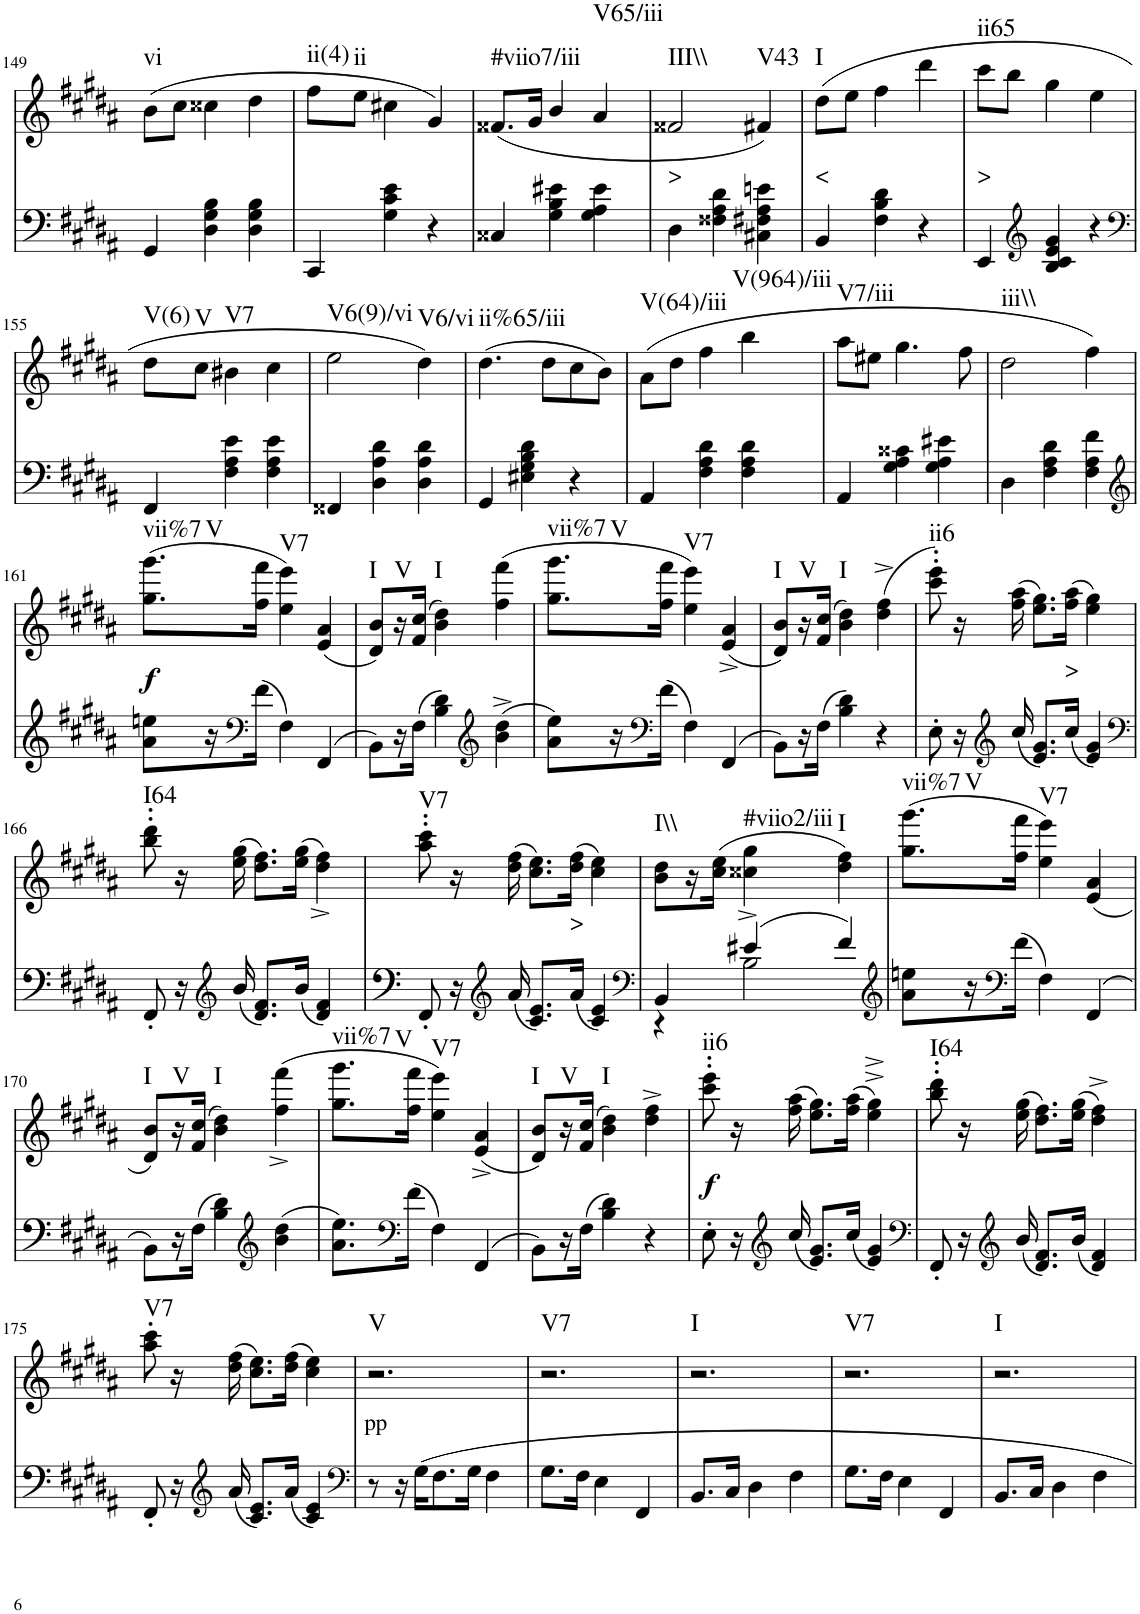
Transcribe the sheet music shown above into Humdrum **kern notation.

**kern	**kern	**text	**dynam	**harte
*part2	*part1	*part1	*part1	*part1
*staff2	*staff1	*staff1	*staff1	*
*I"Piano	*I"Piano	*	*	*
*I'Pno	*I'Pno	*	*	*
!!LO:PB:g=z
*clefF4	*clefG2	*	*	*
*k[f#c#g#d#a#]	*k[f#c#g#d#a#]	*	*	*
*M3/4	*M3/4	*	*	*
=149	=149	=149	=149	=149
!	!	!	!	!LO:H:kt=vi
4GG#/	(8b\L	.	.	N
.	8cc#\J	.	.	.
4D#\ 4G#\ 4B\	4cc##X\	.	.	.
4D#\ 4G#\ 4B\	4dd#\	.	.	.
=150	=150	=150	=150	=150
!	!	!	!	!LO:H:kt=ii(4)
4CC#/	8ff#\L	.	.	N
!	!	!	!	!LO:H:kt=ii
.	8ee\J	.	.	N
4G#\ 4c#\ 4e\	4cc#X\	.	.	.
4r	4g#/)	.	.	.
=151	=151	=151	=151	=151
!	!	!	!	!LO:H:kt=#viio7/iii
4C##X/	(<8.f##X/L	.	.	N
.	16g#/Jk	.	.	.
4G#\ 4B\ 4e#X\	4b/	.	.	.
!	!	!	!	!LO:H:kt=V65/iii
4G#\ 4A#\ 4e#\	4a#/	.	.	N
=152	=152	=152	=152	=152
!	!	!LO:LY:b	!	!LO:H:kt=III\\
4D#\	2f##X/	>	.	N
4F##X\ 4A#\ 4d#\	.	.	.	.
!	!	!	!	!LO:H:kt=V43
4C#X\ 4F#X\ 4A#\ 4en\	4f#X/)	.	.	N
=153	=153	=153	=153	=153
!	!	!LO:LY:b	!	!LO:H:kt=I
4BB/	(8dd#\L	<	.	N
.	8ee\J	.	.	.
4F#\ 4B\ 4d#\	4ff#\	.	.	.
4r	4ddd#\	.	.	.
=154	=154	=154	=154	=154
!	!	!LO:LY:b	!	!LO:H:kt=ii65
4EE/	8ccc#\L	>	.	N
.	8bb\J	.	.	.
*clefG2	*	*	*	*
4B/ 4c#/ 4e/ 4g#/	4gg#\	.	.	.
4r	4ee\	.	.	.
!!LO:LB:g=z
=155	=155	=155	=155	=155
*clefF4	*	*	*	*
!	!	!	!	!LO:H:kt=V(6)
4FF#/	8dd#\L	.	.	N
!	!	!	!	!LO:H:kt=V
.	8cc#\J	.	.	N
!	!	!	!	!LO:H:kt=V7
4F#\ 4A#\ 4e\	4b#X\	.	.	N
4F#\ 4A#\ 4e\	4cc#\	.	.	.
=156	=156	=156	=156	=156
!	!	!	!	!LO:H:kt=V6(9)/vi
4FF##X/	2ee\	.	.	N
4D#\ 4A#\ 4d#\	.	.	.	.
!	!	!	!	!LO:H:kt=V6/vi
4D#\ 4A#\ 4d#\	4dd#\)	.	.	N
=157	=157	=157	=157	=157
!	!	!	!	!LO:H:kt=ii%65/iii
4GG#/	(4.dd#\	.	.	N
4E#X\ 4G#\ 4B\ 4d#\	.	.	.	.
.	8dd#\L	.	.	.
4r	8cc#\	.	.	.
.	8b\J)	.	.	.
=158	=158	=158	=158	=158
!	!	!	!	!LO:H:kt=V(64)/iii
4AA#/	(8a#\L	.	.	N
.	8dd#\J	.	.	.
4F#\ 4A#\ 4d#\	4ff#\	.	.	.
!	!	!	!	!LO:H:kt=V(964)/iii
4F#\ 4A#\ 4d#\	4bb\	.	.	N
=159	=159	=159	=159	=159
!	!	!	!	!LO:H:kt=V7/iii
4AA#/	8aa#\L	.	.	N
.	8ee#X\J	.	.	.
4G#\ 4A#\ 4c##X\	4.gg#\	.	.	.
4G#\ 4A#\ 4e#X\	.	.	.	.
.	8ff#\	.	.	.
=160	=160	=160	=160	=160
!	!	!	!	!LO:H:kt=iii\\
4D#\	2dd#\	.	.	N
4F#\ 4A#\ 4d#\	.	.	.	.
4F#\ 4A#\ 4f#\	4ff#\)	.	.	.
!!LO:LB:g=z
=161	=161	=161	=161	=161
*clefG2	*	*	*	*
!	!	!	!LO:DY:b	!LO:H:n=1:kt=vii%7
!	!	!	!	!LO:H:n=2:kt=V
8a#\ 8een\L	(8.gg#\ 8.ggg#\L	.	f	N N
16r	.	.	.	.
*clefF4	*	*	*	*
(16f#\JJ	16ff#\ 16fff#\Jk	.	.	.
!	!	!	!	!LO:H:kt=V7
4F#\)	4ee\ 4eee\)	.	.	N
(4FF#/	(4e/ 4a#/	.	.	.
=162	=162	=162	=162	=162
!	!	!	!	!LO:H:kt=I
8BB\L)	8d#/ 8b/L)	.	.	N
!	!	!	!	!LO:H:kt=V
16r	16r	.	.	N
(16F#\JJ	(16f#/ 16cc#/JJ	.	.	.
!	!	!	!	!LO:H:kt=I
4B\ 4d#\)	4b\ 4dd#\)	.	.	N
*clefG2	*	*	*	*
(4b\^ 4dd#\^	(4ff#\ 4fff#\	.	.	.
=163	=163	=163	=163	=163
!	!	!	!	!LO:H:n=1:kt=vii%7
!	!	!	!	!LO:H:n=2:kt=V
8a#\ 8ee\L)	8.gg#\ 8.ggg#\L	.	.	N N
16r	.	.	.	.
*clefF4	*	*	*	*
(16f#\JJ	16ff#\ 16fff#\Jk	.	.	.
!	!	!	!	!LO:H:kt=V7
4F#\)	4ee\ 4eee\)	.	.	N
(4FF#/	(4e/^ 4a#/^	.	.	.
=164	=164	=164	=164	=164
!	!	!	!	!LO:H:kt=I
8BB\L)	8d#/ 8b/L)	.	.	N
!	!	!	!	!LO:H:kt=V
16r	16r	.	.	N
(16F#\JJ	(16f#/ 16cc#/JJ	.	.	.
!	!	!	!	!LO:H:kt=I
4B\ 4d#\)	4b\ 4dd#\)	.	.	N
4r	(4dd#\^ 4ff#\^	.	.	.
=165	=165	=165	=165	=165
!	!	!	!	!LO:H:kt=ii6
8E'\	8ccc#\' 8eee\')	.	.	N
16r	16r	.	.	.
*clefG2	*	*	*	*
(16cc#/	(16ff#\ 16aa#\	.	.	.
8.e/ 8.g#/L)	8.ee\ 8.gg#\L)	.	.	.
!	!	!LO:LY:b	!	!
(16cc#/Jk	(16ff#\ 16aa#\Jk	>	.	.
4e/ 4g#/)	4ee\ 4gg#\)	.	.	.
!!LO:LB:g=z
=166	=166	=166	=166	=166
*clefF4	*	*	*	*
!	!	!	!	!LO:H:kt=I64
8FF#'/	8bb\' 8ddd#\'	.	.	N
16r	16r	.	.	.
*clefG2	*	*	*	*
(16b/	(16ee\ 16gg#\	.	.	.
8.d#/ 8.f#/L)	8.dd#\ 8.ff#\L)	.	.	.
(16b/Jk	(16ee\ 16gg#\Jk	.	.	.
4d#/ 4f#/)	4dd#\^< 4ff#\^<)	.	.	.
=167	=167	=167	=167	=167
!	!	!	!	!LO:H:kt=V7
8FF#'/	8aa#\' 8ccc#\'	.	.	N
16r	16r	.	.	.
*clefG2	*	*	*	*
(16a#/	(16dd#\ 16ff#\	.	.	.
8.c#/ 8.e/L)	8.cc#\ 8.ee\L)	.	.	.
!	!	!LO:LY:b	!	!
(16a#/Jk	(16dd#\ 16ff#\Jk	>	.	.
4c#/ 4e/)	4cc#\ 4ee\)	.	.	.
=168	=168	=168	=168	=168
*clefF4	*	*	*	*
*^	*	*	*	*
!	!	!	!	!	!LO:H:kt=I\\
4BB/	4r	8b\ 8dd#\L	.	.	N
.	.	16r	.	.	.
.	.	(16cc#\ 16ee\JJ	.	.	.
!	!	!	!	!	!LO:H:kt=#viio2/iii
(4e#X/	2B\	4cc##X\^< 4gg#\^<	.	.	N
!	!	!	!	!	!LO:H:kt=I
4f#/)	.	4dd#\ 4ff#\)	.	.	N
*v	*v	*	*	*	*
=169	=169	=169	=169	=169
*clefG2	*	*	*	*
!	!	!	!	!LO:H:n=1:kt=vii%7
!	!	!	!	!LO:H:n=2:kt=V
8a#\ 8een\L	(8.gg#\ 8.ggg#\L	.	.	N N
16r	.	.	.	.
*clefF4	*	*	*	*
(16f#\JJ	16ff#\ 16fff#\Jk	.	.	.
!	!	!	!	!LO:H:kt=V7
4F#\)	4ee\ 4eee\)	.	.	N
(4FF#/	(4e/ 4a#/	.	.	.
!!LO:LB:g=z
=170	=170	=170	=170	=170
!	!	!	!	!LO:H:kt=I
8BB\L)	8d#/ 8b/L)	.	.	N
!	!	!	!	!LO:H:kt=V
16r	16r	.	.	N
(16F#\JJ	(16f#/ 16cc#/JJ	.	.	.
!	!	!	!	!LO:H:kt=I
4B\ 4d#\)	4b\ 4dd#\)	.	.	N
*clefG2	*	*	*	*
(4b\ 4dd#\	(4ff#\^< 4fff#\^<	.	.	.
=171	=171	=171	=171	=171
!	!	!	!	!LO:H:n=1:kt=vii%7
!	!	!	!	!LO:H:n=2:kt=V
8.a#\ 8.ee\L)	8.gg#\ 8.ggg#\L	.	.	N N
*clefF4	*	*	*	*
(16f#\Jk	16ff#\ 16fff#\Jk	.	.	.
!	!	!	!	!LO:H:kt=V7
4F#\)	4ee\ 4eee\)	.	.	N
(4FF#/	(4e/^ 4a#/^	.	.	.
=172	=172	=172	=172	=172
!	!	!	!	!LO:H:kt=I
8BB\L)	8d#/ 8b/L)	.	.	N
!	!	!	!	!LO:H:kt=V
16r	16r	.	.	N
(16F#\JJ	(16f#/ 16cc#/JJ	.	.	.
!	!	!	!	!LO:H:kt=I
4B\ 4d#\)	4b\ 4dd#\)	.	.	N
4r	4dd#\^ 4ff#\^	.	.	.
=173	=173	=173	=173	=173
!	!	!	!LO:DY:b	!LO:H:kt=ii6
8E'\	8ccc#\' 8eee\'	.	f	N
16r	16r	.	.	.
*clefG2	*	*	*	*
(16cc#/	(16ff#\ 16aa#\	.	.	.
8.e/ 8.g#/L)	8.ee\ 8.gg#\L)	.	.	.
(16cc#/Jk	(16ff#\ 16aa#\Jk	.	.	.
4e/ 4g#/)	4ee\^ 4gg#\^)	.	.	.
=174	=174	=174	=174	=174
*clefF4	*	*	*	*
!	!	!	!	!LO:H:kt=I64
8FF#'/	8bb\' 8ddd#\'	.	.	N
16r	16r	.	.	.
*clefG2	*	*	*	*
(16b/	(16ee\ 16gg#\	.	.	.
8.d#/ 8.f#/L)	8.dd#\ 8.ff#\L)	.	.	.
(16b/Jk	(16ee\ 16gg#\Jk	.	.	.
4d#/ 4f#/)	4dd#\^ 4ff#\^)	.	.	.
!!LO:LB:g=z
=175	=175	=175	=175	=175
!	!	!	!	!LO:H:kt=V7
8FF#'/	8aa#\' 8ccc#\'	.	.	N
16r	16r	.	.	.
*clefG2	*	*	*	*
(16a#/	(16dd#\ 16ff#\	.	.	.
8.c#/ 8.e/L)	8.cc#\ 8.ee\L)	.	.	.
(16a#/Jk	(16dd#\ 16ff#\Jk	.	.	.
4c#/ 4e/)	4cc#\ 4ee\)	.	.	.
=176	=176	=176	=176	=176
*clefF4	*	*	*	*
!	!	!LO:LY:b	!	!LO:H:kt=V
8r	2.r	pp	.	N
16r	.	.	.	.
16G#\KL	.	.	.	.
8.F#\	.	.	.	.
16G#\Jk	.	.	.	.
4F#\	.	.	.	.
=177	=177	=177	=177	=177
!	!	!	!	!LO:H:kt=V7
8.G#\L	2.r	.	.	N
16F#\Jk	.	.	.	.
4E\	.	.	.	.
4FF#/	.	.	.	.
=178	=178	=178	=178	=178
!	!	!	!	!LO:H:kt=I
8.BB/L	2.r	.	.	N
16C#/Jk	.	.	.	.
4D#\	.	.	.	.
4F#\	.	.	.	.
=179	=179	=179	=179	=179
!	!	!	!	!LO:H:kt=V7
8.G#\L	2.r	.	.	N
16F#\Jk	.	.	.	.
4E\	.	.	.	.
4FF#/	.	.	.	.
=180	=180	=180	=180	=180
!	!	!	!	!LO:H:kt=I
8.BB/L	2.r	.	.	N
16C#/Jk	.	.	.	.
4D#\	.	.	.	.
4F#\	.	.	.	.
=	=	=	=	=
*-	*-	*-	*-	*-
